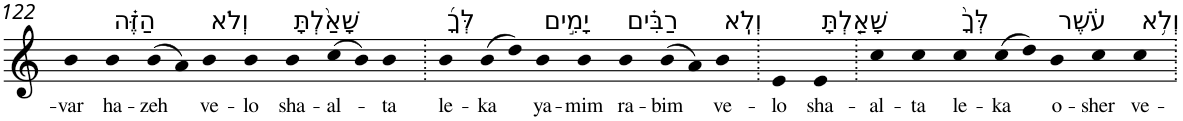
**kern	**text
*part1	*part1
*staff1	*staff1
*I"Piano	*
*I'Pno	*
!!LO:PB:g=z
*clefG2	*
*k[]	*
=122	=122
!	!LO:LY:b
4b	-var
!LO:TX:a:t=הַזֶּ֗ה	!
!	!LO:LY:b
4b	ha-
!	!LO:LY:b
(>8b	-zeh
8a)	.
!LO:TX:a:t=וְלֹא	!
!	!LO:LY:b
4b	ve-
!	!LO:LY:b
4b	-lo
!LO:TX:a:t=שָׁאַ֨לְתָּ	!
!	!LO:LY:b
4b	sha-
!	!LO:LY:b
(>8cc	-al-
8b)	.
!	!LO:LY:b
4b	-ta
=123.	=123.
!LO:TX:a:t=לְּךָ֜	!
!	!LO:LY:b
4b	le-
!	!LO:LY:b
(>8b	-ka
8dd)	.
!LO:TX:a:t=יָמִ֣ים	!
!	!LO:LY:b
4b	ya-
!	!LO:LY:b
4b	-mim
!LO:TX:a:t=רַבִּ֗ים	!
!	!LO:LY:b
4b	ra-
!	!LO:LY:b
(>8b	-bim
8a)	.
!LO:TX:a:t=וְלֹֽא	!
!	!LO:LY:b
4b	ve-
=124.	=124.
!	!LO:LY:b
4e	-lo
!LO:TX:a:t=שָׁאַ֤לְתָּ	!
!	!LO:LY:b
4e	sha-
=125.	=125.
!	!LO:LY:b
4cc	-al-
!	!LO:LY:b
4cc	-ta
!LO:TX:a:t=לְּךָ֙	!
!	!LO:LY:b
4cc	le-
!	!LO:LY:b
(>8cc	-ka
8dd)	.
!LO:TX:a:t=עֹ֔שֶׁר	!
!	!LO:LY:b
4b	o-
!	!LO:LY:b
4cc	-sher
!LO:TX:a:t=וְלֹ֥א	!
!	!LO:LY:b
4cc	ve-
=.	=.
*-	*-
